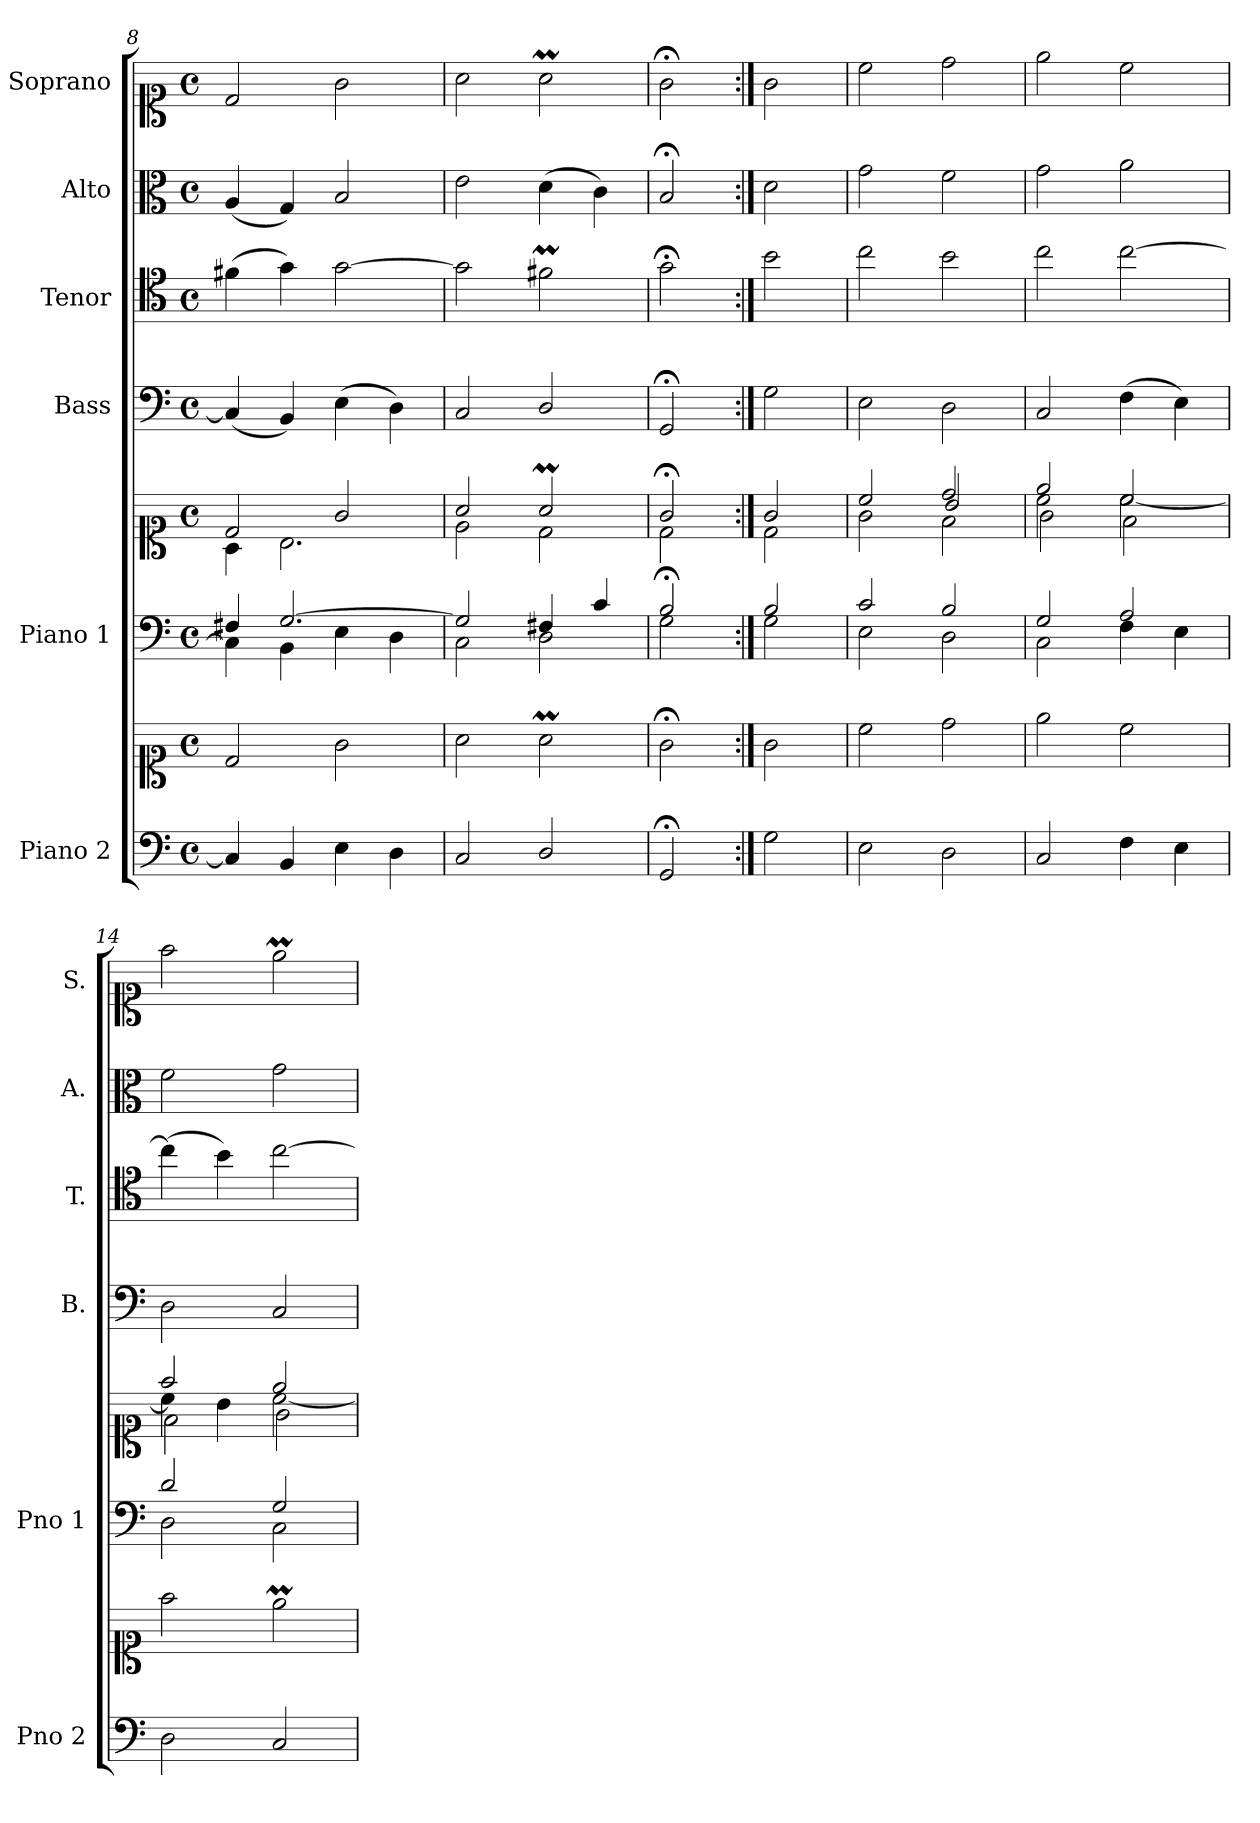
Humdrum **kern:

**kern	**kern	**kern	**kern	**kern	**kern	**kern	**kern
*part6	*part6	*part5	*part5	*part4	*part3	*part2	*part1
*staff8	*staff7	*staff6	*staff5	*staff4	*staff3	*staff2	*staff1
*I"Piano 2	*	*I"Piano 1	*	*I"Bass	*I"Tenor	*I"Alto	*I"Soprano
*I'Pno 2	*	*I'Pno 1	*	*I'B.	*I'T.	*I'A.	*I'S.
*clefF4	*clefC1	*clefF4	*clefC1	*clefF4	*clefC4	*clefC3	*clefC1
*	*	*	*	*	*ITrd7c12	*	*
*k[]	*k[]	*k[]	*k[]	*k[]	*k[]	*k[]	*k[]
*M4/4	*M4/4	*M4/4	*M4/4	*M4/4	*M4/4	*M4/4	*M4/4
*met(c)	*met(c)	*met(c)	*met(c)	*met(c)	*met(c)	*met(c)	*met(c)
=8	=8	=8	=8	=8	=8	=8	=8
*	*	*^	*^	*	*	*	*
4C/]	2d/	4F#X/	4C\]	2d/	4A\	(4C/]	(4F#X\	(4A/	2d/
4BB/	.	[>2.G/	4BB\	.	2.B\	4BB/)	4G\)	4G/)	.
4E\	2g\	.	4E\	2g/	.	(4E\	[>2G\	2B/	2g\
4D\	.	.	4D\	.	.	4D\)	.	.	.
=9	=9	=9	=9	=9	=9	=9	=9	=9	=9
2C/	2a\	2G/]	2C\	2a/	2e\	2C/	2G\]	2e\	2a\
2D/	2aM\	4F#X/	2D\	2aM/	2d\	2D/	2F#Xm\	(4d\	2aM\
.	.	4c/	.	.	.	.	.	4c\)	.
=10	=10	=10	=10	=10	=10	=10	=10	=10	=10
2GG;/	2g;<\	2B;/	2G\	2g;</	2d\	2GG;</	2G;<\	2B;</	2g;<\
!!LO:PB:g=z
=11:|!	=11:|!	=11:|!	=11:|!	=11:|!	=11:|!	=11:|!	=11:|!	=11:|!	=11:|!
2G\	2g\	2B/	2G\	2g/	2d\	2G\	2B\	2d\	2g\
=12	=12	=12	=12	=12	=12	=12	=12	=12	=12
*	*	*	*	*	*^	*	*	*	*
2E\	2cc\	2c/	2E\	2cc/	2g\	2ryy	2E\	2c\	2g\	2cc\
2D\	2dd\	2B/	2D\	2dd/	2b/	2f\	2D\	2B\	2f\	2dd\
=13	=13	=13	=13	=13	=13	=13	=13	=13	=13	=13
2C/	2ee\	2G/	2C\	2ee/	2cc\	2g\	2C/	2c\	2g\	2ee\
4F\	2cc\	2A/	4F\	2cc/	[<2cc\	2f\	(4F\	[>2c\	2a\	2cc\
4E\	.	.	4E\	.	.	.	4E\)	.	.	.
=14	=14	=14	=14	=14	=14	=14	=14	=14	=14	=14
2D\	2ff\	2d/	2D\	2ff/	4cc\]	2f\	2D\	(4c\]	2f\	2ff\
.	.	.	.	.	4b\	.	.	4B\)	.	.
2C/	2eem\	2G/	2C\	2ee/	[<2cc\	2g\	2C/	[>2c\	2g\	2eem\
*	*	*v	*v	*	*	*	*	*	*	*
*	*	*	*v	*v	*v	*	*	*	*
=	=	=	=	=	=	=	=
*-	*-	*-	*-	*-	*-	*-	*-
